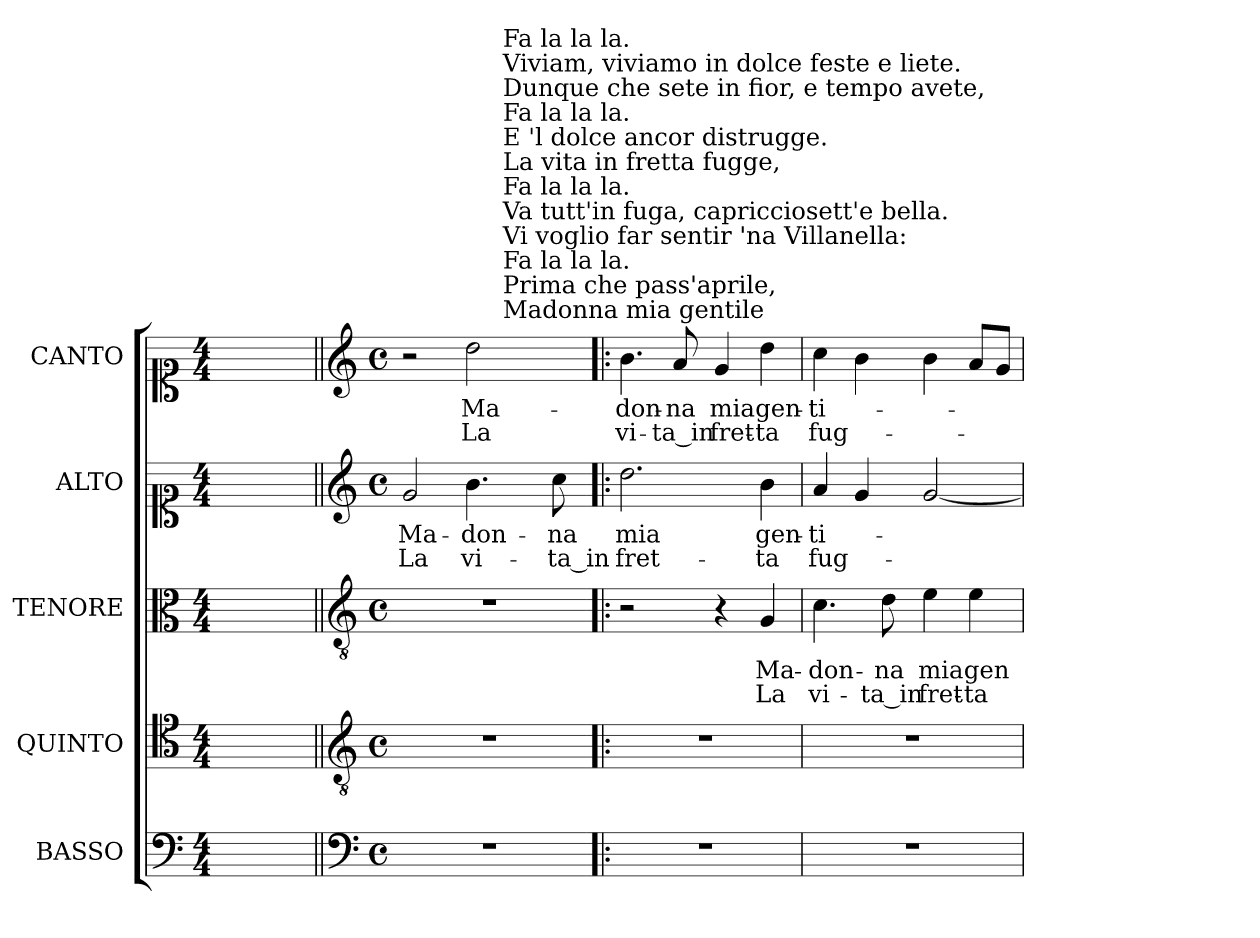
**kern	**kern	**kern	**text	**text	**kern	**text	**text	**kern	**text	**text
*part5	*part4	*part3	*part3	*part3	*part2	*part2	*part2	*part1	*part1	*part1
*staff5	*staff4	*staff3	*staff3	*staff3	*staff2	*staff2	*staff2	*staff1	*staff1	*staff1
*I"BASSO	*I"QUINTO	*I"TENORE	*	*	*I"ALTO	*	*	*I"CANTO	*	*
*I'B	*I'T	*	*	*	*	*	*	*	*	*
!!LO:PB:g=z
*clefF4	*clefC4	*clefC3	*	*	*clefC1	*	*	*clefC1	*	*
*	*ITrd7c12	*ITrd7c12	*	*	*	*	*	*	*	*
*k[]	*k[]	*k[]	*	*	*k[]	*	*	*k[]	*	*
*C:	*C:	*C:	*	*	*C:	*	*	*C:	*	*
*M4/4	*M4/4	*M4/4	*	*	*M4/4	*	*	*M4/4	*	*
=1	=1	=1	=1	=1	=1	=1	=1	=1	=1	=1
1ryy	1ryy	1ryy	.	.	1ryy	.	.	1ryy	.	.
=1||	=1||	=1||	=1||	=1||	=1||	=1||	=1||	=1||	=1||	=1||
*clefF4	*clefGv2	*clefGv2	*	*	*clefG2	*	*	*clefG2	*	*
*k[]	*k[]	*k[]	*	*	*k[]	*	*	*k[]	*	*
*C:	*C:	*C:	*	*	*C:	*	*	*C:	*	*
*M4/4	*M4/4	*M4/4	*	*	*M4/4	*	*	*M4/4	*	*
*met(c)	*met(c)	*met(c)	*	*	*met(c)	*	*	*met(c)	*	*
*	*	*	*	*	*	*	*	*MM120	*	*
!	!	!	!	!	!	!LO:LY:b:color=#000000	!LO:LY:b:color=#000000	!	!	!
*	*	*	*	*	*	*	*	*^	*	*
1r	1r	1r	.	.	2gi/	Ma-	La	2r	2ryy	.	.
!	!	!	!	!	!	!LO:LY:b:color=#000000	!LO:LY:b:color=#000000	!	!	!	!
!	!	!	!	!	!	!	!	!	!	!LO:LY:b:color=#000000	!LO:LY:b:color=#000000
.	.	.	.	.	4.bi\	-don-	vi-	2ddi\	16ryy	Ma-	La
.	.	.	.	.	.	.	.	.	32ryy	.	.
.	.	.	.	.	.	.	.	.	128..ryy	.	.
!	!	!	!	!	!	!	!	!	!LO:TX:a:t=Madonna mia gentile	!	!
!	!	!	!	!	!	!	!	!	!LO:TX:t=Prima che pass'aprile,	!	!
!	!	!	!	!	!	!	!	!	!LO:TX:t=Fa la la la.	!	!
!	!	!	!	!	!	!	!	!	!LO:TX:t=Vi voglio far sentir 'na Villanella&colon;	!	!
!	!	!	!	!	!	!	!	!	!LO:TX:t=Va tutt'in fuga, capricciosett'e bella.	!	!
!	!	!	!	!	!	!	!	!	!LO:TX:t=Fa la la la.	!	!
!	!	!	!	!	!	!	!	!	!LO:TX:t=La vita in fretta fugge,	!	!
!	!	!	!	!	!	!	!	!	!LO:TX:t=E 'l dolce ancor distrugge.	!	!
!	!	!	!	!	!	!	!	!	!LO:TX:t=Fa la la la.	!	!
!	!	!	!	!	!	!	!	!	!LO:TX:t=Dunque che sete in fior, e tempo avete,	!	!
!	!	!	!	!	!	!	!	!	!LO:TX:t=Viviam, viviamo in dolce feste e liete.	!	!
!	!	!	!	!	!	!	!	!	!LO:TX:t=Fa la la la.	!	!
.	.	.	.	.	.	.	.	.	4ryy	.	.
.	.	.	.	.	.	.	.	.	8ryy	.	.
!	!	!	!	!	!	!LO:LY:b:color=#000000	!LO:LY:b:color=#000000	!	!	!	!
.	.	.	.	.	8cci\	-na	-ta_in	.	.	.	.
.	.	.	.	.	.	.	.	.	64ryy	.	.
.	.	.	.	.	.	.	.	.	512ryy	.	.
*	*	*	*	*	*	*	*	*v	*v	*	*
=2!|:	=2!|:	=2!|:	=2!|:	=2!|:	=2!|:	=2!|:	=2!|:	=2!|:	=2!|:	=2!|:
*	*	*	*	*	*	*	*	*^	*	*
!	!	!	!	!	!	!LO:LY:b:color=#000000	!LO:LY:b:color=#000000	!	!	!	!
*	*	*	*	*	*	*	*	*v	*v	*	*
*	*	*	*	*	*	*	*	*^	*	*
!	!	!	!	!	!	!	!	!	!	!LO:LY:b:color=#000000	!LO:LY:b:color=#000000
*	*	*	*	*	*	*	*	*v	*v	*	*
1r	1r	2r	.	.	2.ddi\	mia	fret-	4.bi\	-don-	vi-
!	!	!	!	!	!	!	!	!	!LO:LY:b:color=#000000	!LO:LY:b:color=#000000
.	.	.	.	.	.	.	.	8ai/	-na	-ta_in
!	!	!	!	!	!	!	!	!	!LO:LY:b:color=#000000	!LO:LY:b:color=#000000
.	.	4r	.	.	.	.	.	4gi/	mia	fret-
!	!	!	!LO:LY:b:color=#000000	!LO:LY:b:color=#000000	!	!	!	!	!	!
!	!	!	!	!	!	!LO:LY:b:color=#000000	!LO:LY:b:color=#000000	!	!	!
!	!	!	!	!	!	!	!	!	!LO:LY:b:color=#000000	!LO:LY:b:color=#000000
.	.	4GGi/	Ma-	La	4bi\	gen-	-ta	4ddi\	gen-	-ta
=3	=3	=3	=3	=3	=3	=3	=3	=3	=3	=3
!	!	!	!LO:LY:b:color=#000000	!LO:LY:b:color=#000000	!	!	!	!	!	!
!	!	!	!	!	!	!LO:LY:b:color=#000000	!LO:LY:b:color=#000000	!	!	!
!	!	!	!	!	!	!	!	!	!LO:LY:b:color=#000000	!LO:LY:b:color=#000000
1r	1r	4.Ci\	-don-	vi-	4ai/	-ti-	fug-	4cci\	-ti-	fug-
.	.	.	.	.	4gi/	.	.	4bi\	.	.
!	!	!	!LO:LY:b:color=#000000	!LO:LY:b:color=#000000	!	!	!	!	!	!
.	.	8Di\	-na	-ta_in	.	.	.	.	.	.
!	!	!	!LO:LY:b:color=#000000	!LO:LY:b:color=#000000	!	!	!	!	!	!
.	.	4Ei\	mia	fret-	[<2gi/	.	.	4bi\	.	.
!	!	!	!LO:LY:b:color=#000000	!LO:LY:b:color=#000000	!	!	!	!	!	!
.	.	4Ei\	gen-	-ta	.	.	.	8ai/L	.	.
.	.	.	.	.	.	.	.	8gi/J	.	.
=	=	=	=	=	=	=	=	=	=	=
*-	*-	*-	*-	*-	*-	*-	*-	*-	*-	*-
